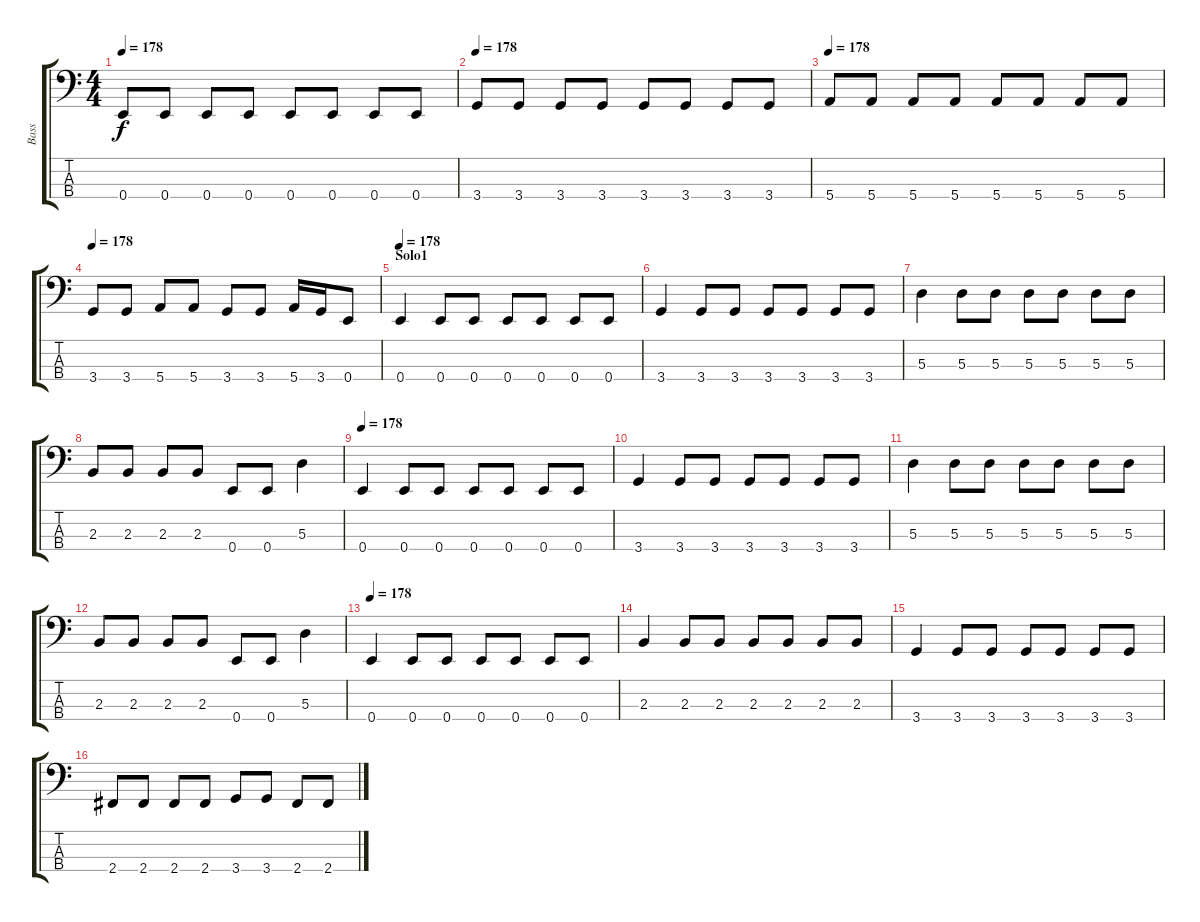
\track ("Bass" "Bass") {instrument electricbassfinger}
\staff {score tabs}
\tuning (G2 D2 A1 E1) {hide}
\ts (4 4)
\tempo 178
\clef f4
\ks c
0.4.8{dy f} 0.4.8 0.4.8 0.4.8 0.4.8 0.4.8 0.4.8 0.4.8 |
\tempo 178
3.4.8 3.4.8 3.4.8 3.4.8 3.4.8 3.4.8 3.4.8 3.4.8 |
\tempo 178
5.4.8 5.4.8 5.4.8 5.4.8 5.4.8 5.4.8 5.4.8 5.4.8 |
\tempo 178
3.4.8 3.4.8 5.4.8 5.4.8 3.4.8 3.4.8 5.4.16 3.4.16 0.4.8 |
\section ("" "Solo1")
\tempo 178
0.4.4 0.4.8 0.4.8 0.4.8 0.4.8 0.4.8 0.4.8 |
3.4.4 3.4.8 3.4.8 3.4.8 3.4.8 3.4.8 3.4.8 |
5.3.4 5.3.8 5.3.8 5.3.8 5.3.8 5.3.8 5.3.8 |
2.3.8 2.3.8 2.3.8 2.3.8 0.4.8 0.4.8 5.3.4 |
\tempo 178
0.4.4 0.4.8 0.4.8 0.4.8 0.4.8 0.4.8 0.4.8 |
3.4.4 3.4.8 3.4.8 3.4.8 3.4.8 3.4.8 3.4.8 |
5.3.4 5.3.8 5.3.8 5.3.8 5.3.8 5.3.8 5.3.8 |
2.3.8 2.3.8 2.3.8 2.3.8 0.4.8 0.4.8 5.3.4 |
\tempo 178
0.4.4 0.4.8 0.4.8 0.4.8 0.4.8 0.4.8 0.4.8 |
2.3.4 2.3.8 2.3.8 2.3.8 2.3.8 2.3.8 2.3.8 |
3.4.4 3.4.8 3.4.8 3.4.8 3.4.8 3.4.8 3.4.8 |
2.4.8 2.4.8 2.4.8 2.4.8 3.4.8 3.4.8 2.4.8 2.4.8
